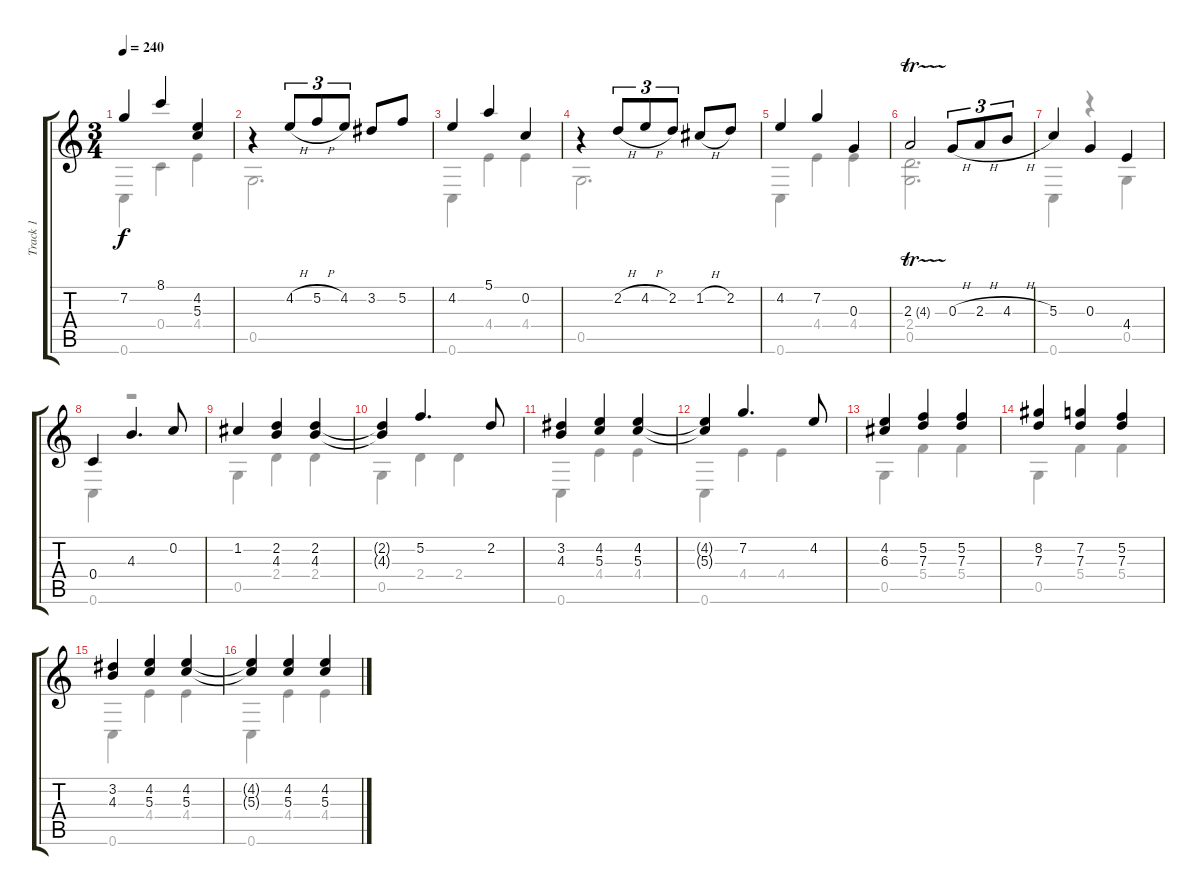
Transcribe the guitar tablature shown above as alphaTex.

\track ("Track 1" "Track 1") {instrument acousticguitarsteel}
\staff {score tabs}
\tuning (E4 C4 G3 C3 G2 C2) {hide}
\voice
\ts (3 4)
\tempo 240
\clef g2
\ks c
7.2.4{dy f} 8.1.4 (4.2 5.3).4 |
r.4 4.2{h}.8{tu (3 2)} 5.2{h}.8{tu (3 2)} 4.2.8{tu (3 2)} 3.2.8 5.2.8 |
4.2.4 5.1.4 0.2.4 |
r.4 2.2{h}.8{tu (3 2)} 4.2{h}.8{tu (3 2)} 2.2.8{tu (3 2)} 1.2{h}.8 2.2.8 |
4.2.4 7.2.4 0.3.4 |
2.3{tr (4 16)}.2 0.3{h}.8{tu (3 2)} 2.3{h}.8{tu (3 2)} 4.3{h}.8{tu (3 2)} |
5.3.4 0.3.4 4.4.4 |
0.4.4 4.3.4{d} 0.2.8 |
1.2.4 (2.2 4.3).4 (2.2 4.3).4 |
(2.2{t} 4.3{t}).4 5.2.4{d} 2.2.8 |
(3.2 4.3).4 (4.2 5.3).4 (4.2 5.3).4 |
(4.2{t} 5.3{t}).4 7.2.4{d} 4.2.8 |
(4.2 6.3).4 (5.2 7.3).4 (5.2 7.3).4 |
(8.2 7.3).4 (7.2 7.3).4 (5.2 7.3).4 |
(3.2 4.3).4 (4.2 5.3).4 (4.2 5.3).4 |
(4.2{t} 5.3{t}).4 (4.2 5.3).4 (4.2 5.3).4
\voice
\clef g2
\ottava regular
\simile none
\ks c
0.6.4{dy f} 0.4.4 4.4.4 |
0.5.2{d} |
0.6.4 4.4.4 4.4.4 |
0.5.2{d} |
0.6.4 4.4.4 4.4.4 |
(2.4 0.5).2{d} |
0.6.4 r.4 0.5.4 |
0.6.4 r.2 |
0.5.4 2.4.4 2.4.4 |
0.5.4 2.4.4 2.4.4 |
0.6.4 4.4.4 4.4.4 |
0.6.4 4.4.4 4.4.4 |
0.5.4 5.4.4 5.4.4 |
0.5.4 5.4.4 5.4.4 |
0.6.4 4.4.4 4.4.4 |
0.6.4 4.4.4 4.4.4
